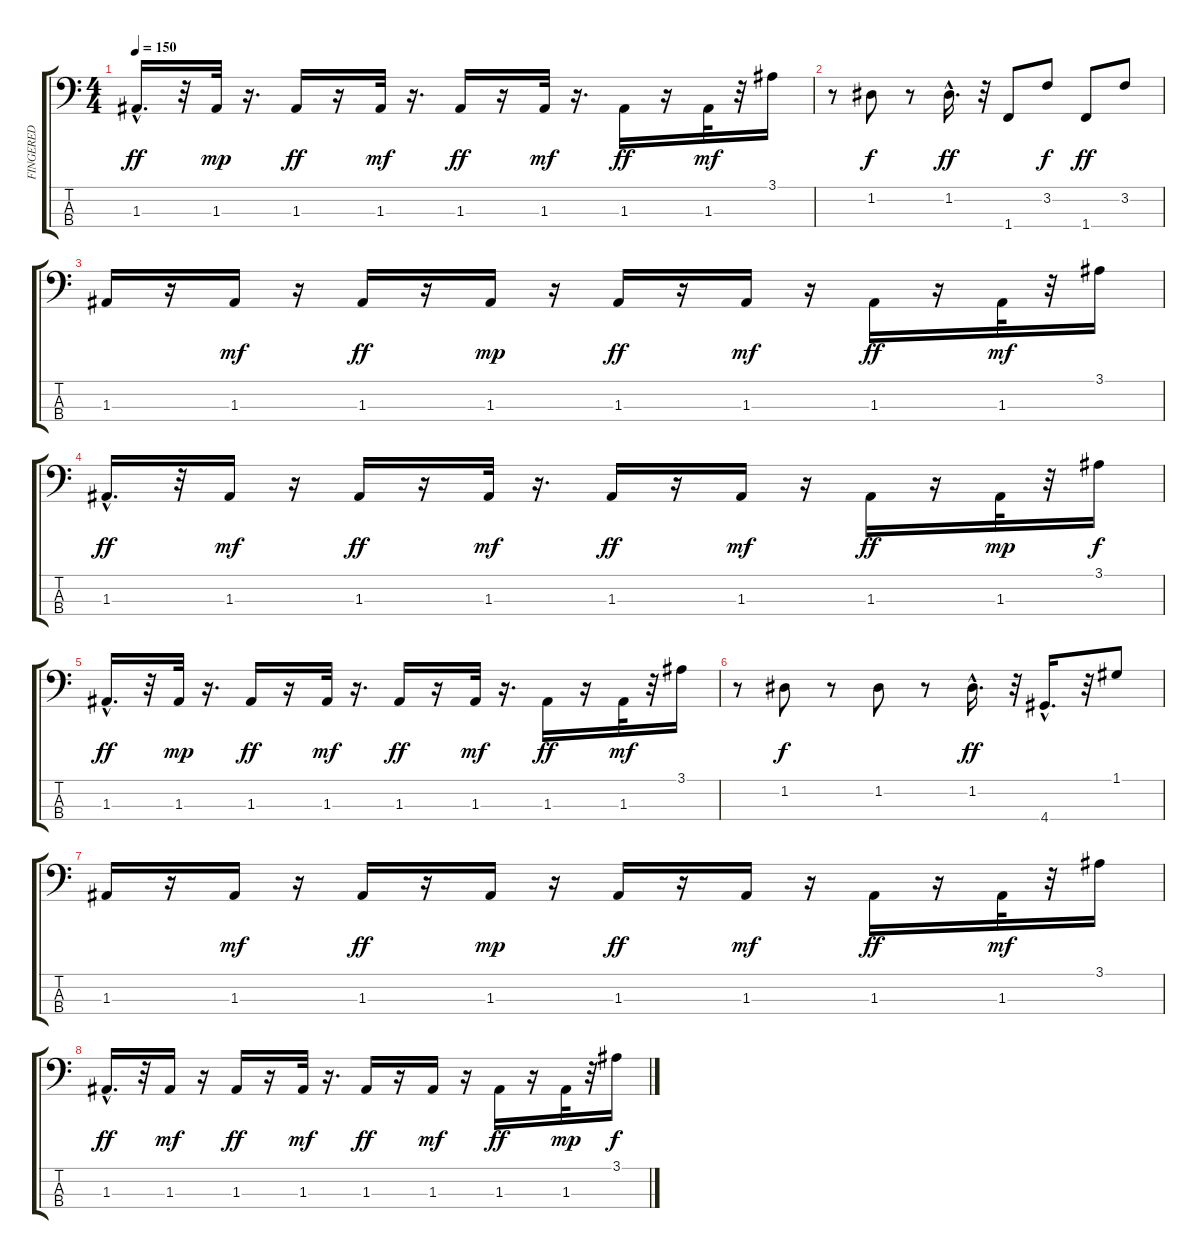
\track ("FINGERED" "FINGERED") {instrument electricbassfinger}
\staff {score tabs}
\tuning (G2 D2 A1 E1) {hide}
\ts (4 4)
\tempo 150
\clef f4
\ks c
1.3{hac}.16{d dy ff} r.32 1.3.32{dy mp} r.16{d} 1.3.16{dy ff} r.16 1.3.32{dy mf} r.16{d} 1.3.16{dy ff} r.16 1.3.32{dy mf} r.16{d} 1.3.16{dy ff} r.16 1.3.32{dy mf} r.32 3.1.16 |
r.8 1.2.8{dy f} r.8 1.2{hac}.16{d dy ff} r.32 1.4.8 3.2.8{dy f} 1.4.8{dy ff} 3.2.8 |
1.3.16 r.16 1.3.16{dy mf} r.16 1.3.16{dy ff} r.16 1.3.16{dy mp} r.16 1.3.16{dy ff} r.16 1.3.16{dy mf} r.16 1.3.16{dy ff} r.16 1.3.32{dy mf} r.32 3.1.16 |
1.3{hac}.16{d dy ff} r.32 1.3.16{dy mf} r.16 1.3.16{dy ff} r.16 1.3.32{dy mf} r.16{d} 1.3.16{dy ff} r.16 1.3.16{dy mf} r.16 1.3.16{dy ff} r.16 1.3.32{dy mp} r.32 3.1.16{dy f} |
1.3{hac}.16{d dy ff} r.32 1.3.32{dy mp} r.16{d} 1.3.16{dy ff} r.16 1.3.32{dy mf} r.16{d} 1.3.16{dy ff} r.16 1.3.32{dy mf} r.16{d} 1.3.16{dy ff} r.16 1.3.32{dy mf} r.32 3.1.16 |
r.8 1.2.8{dy f} r.8 1.2.8 r.8 1.2{hac}.16{d dy ff} r.32 4.4{hac}.16{d} r.32 1.1.8 |
1.3.16 r.16 1.3.16{dy mf} r.16 1.3.16{dy ff} r.16 1.3.16{dy mp} r.16 1.3.16{dy ff} r.16 1.3.16{dy mf} r.16 1.3.16{dy ff} r.16 1.3.32{dy mf} r.32 3.1.16 |
1.3{hac}.16{d dy ff} r.32 1.3.16{dy mf} r.16 1.3.16{dy ff} r.16 1.3.32{dy mf} r.16{d} 1.3.16{dy ff} r.16 1.3.16{dy mf} r.16 1.3.16{dy ff} r.16 1.3.32{dy mp} r.32 3.1.16{dy f}
